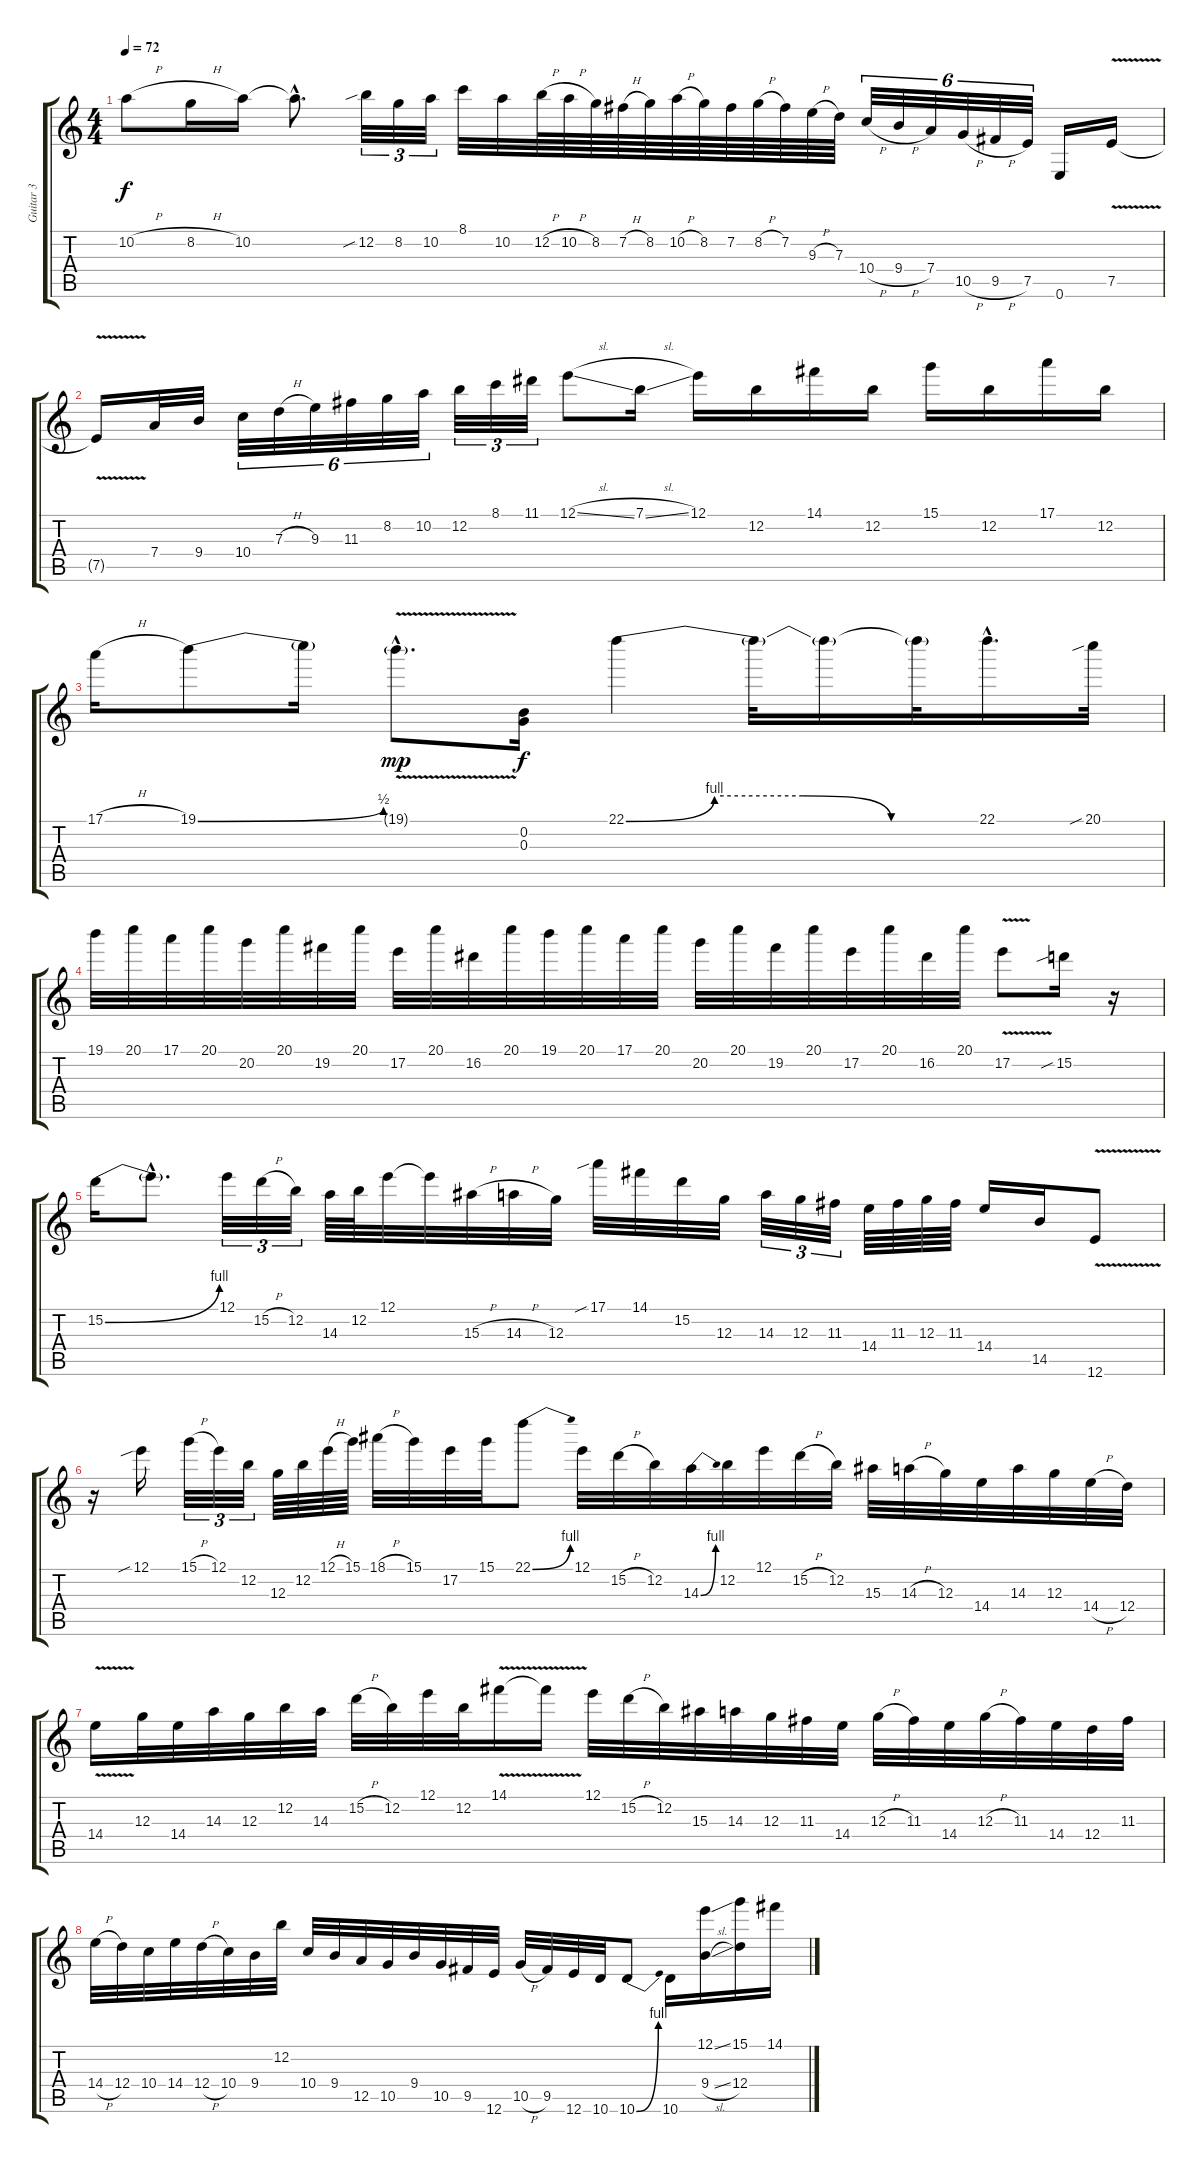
\track ("Guitar 3" "Guitar 3") {instrument distortionguitar}
\staff {score tabs}
\tuning (E4 B3 G3 D3 A2 E2) {hide}
\ts (4 4)
\tempo 72
\clef g2
\ks c
10.2{h}.8{dy f} 8.2{h}.16 10.2.16 10.2{hac t}.8{d} 12.2{sib}.32{tu (3 2)} 8.2.32{tu (3 2)} 10.2.32{tu (3 2)} 8.1.32 10.2.32 12.2{h}.64 10.2{h}.64 8.2.64 7.2{h}.64 8.2.64 10.2{h}.64 8.2.64 7.2.64 8.2{h}.64 7.2.64 9.3{h}.64 7.3.64 10.4{h}.32{tu (6 4)} 9.4{h}.32{tu (6 4)} 7.4.32{tu (6 4)} 10.5{h}.32{tu (6 4)} 9.5{h}.32{tu (6 4)} 7.5.32{tu (6 4)} 0.6.16 7.5{v}.16 |
7.5{t}.16 7.4.32 9.4.32 10.4.32{tu (6 4)} 7.3{h}.32{tu (6 4)} 9.3.32{tu (6 4)} 11.3.32{tu (6 4)} 8.2.32{tu (6 4)} 10.2.32{tu (6 4)} 12.2.32{tu (3 2)} 8.1.32{tu (3 2)} 11.1.32{tu (3 2)} 12.1{sl}.8 7.1{sl}.16 12.1.16 12.2.16 14.1.16 12.2.16 15.1.16 12.2.16 17.1.16 12.2.16 |
17.1{h}.16 19.1{be (bend 0 0 60 2)}.8 19.1{t}.16 19.1{v g hac}.8{d dy mp} (0.2 0.3).16{dy f} 22.1{be (custom 0 0 15 4 30 4 45 0 60 0)}.4 22.1{t}.32 22.1{t}.16 22.1{t}.32 22.1{hac}.16{d} 20.1{sib}.32 |
19.1.32 20.1.32 17.1.32 20.1.32 20.2.32 20.1.32 19.2.32 20.1.32 17.2.32 20.1.32 16.2.32 20.1.32 19.1.32 20.1.32 17.1.32 20.1.32 20.2.32 20.1.32 19.2.32 20.1.32 17.2.32 20.1.32 16.2.32 20.1.32 17.2{v}.8 15.2{sib}.16 r.16 |
15.2{be (bend 0 0 60 4)}.16 15.2{hac t}.8{d} 12.1.32{tu (3 2)} 15.2{h}.32{tu (3 2)} 12.2.32{tu (3 2)} 14.3.64 12.2.64 12.1.32 12.1{t}.32 15.3{h}.32 14.3{h}.32 12.3.32 17.1{sib}.32 14.1.32 15.2.32 12.3.32 14.3.32{tu (3 2)} 12.3.32{tu (3 2)} 11.3.32{tu (3 2)} 14.4.64 11.3.64 12.3.64 11.3.64 14.4.16 14.5.16 12.6{v}.8 |
r.16 12.1{sib}.16 15.1{h}.32{tu (3 2)} 12.1.32{tu (3 2)} 12.2.32{tu (3 2)} 12.3.64 12.2.64 12.1{h}.64 15.1.64 18.1{h}.32 15.1.32 17.2.32 15.1.32 22.1{be (bend 0 0 60 4)}.8 12.1.32 15.2{h}.32 12.2.32 14.3{be (bend 0 0 60 4)}.32 12.2.32 12.1.32 15.2{h}.32 12.2.32 15.3.32 14.3{h}.32 12.3.32 14.4.32 14.3.32 12.3.32 14.4{h}.32 12.4.32 |
14.4{v}.16 12.3.32 14.4.32 14.3.32 12.3.32 12.2.32 14.3.32 15.2{h}.32 12.2.32 12.1.32 12.2.32 14.1{v}.16 14.1{t}.16 12.1.32 15.2{h}.32 12.2.32 15.3.32 14.3.32 12.3.32 11.3.32 14.4.32 12.3{h}.32 11.3.32 14.4.32 12.3{h}.32 11.3.32 14.4.32 12.4.32 11.3.32 |
14.4{h}.32 12.4.32 10.4.32 14.4.32 12.4{h}.32 10.4.32 9.4.32 12.2.32 10.4.32 9.4.32 12.5.32 10.5.32 9.4.32 10.5.32 9.5.32 12.6.32 10.5{h}.32 9.5.32 12.6.32 10.6.32 10.6{be (bend 0 0 60 4)}.8 10.6.16 (12.1{ss} 9.4{sl}).16 (15.1 12.4).16 14.1.16
